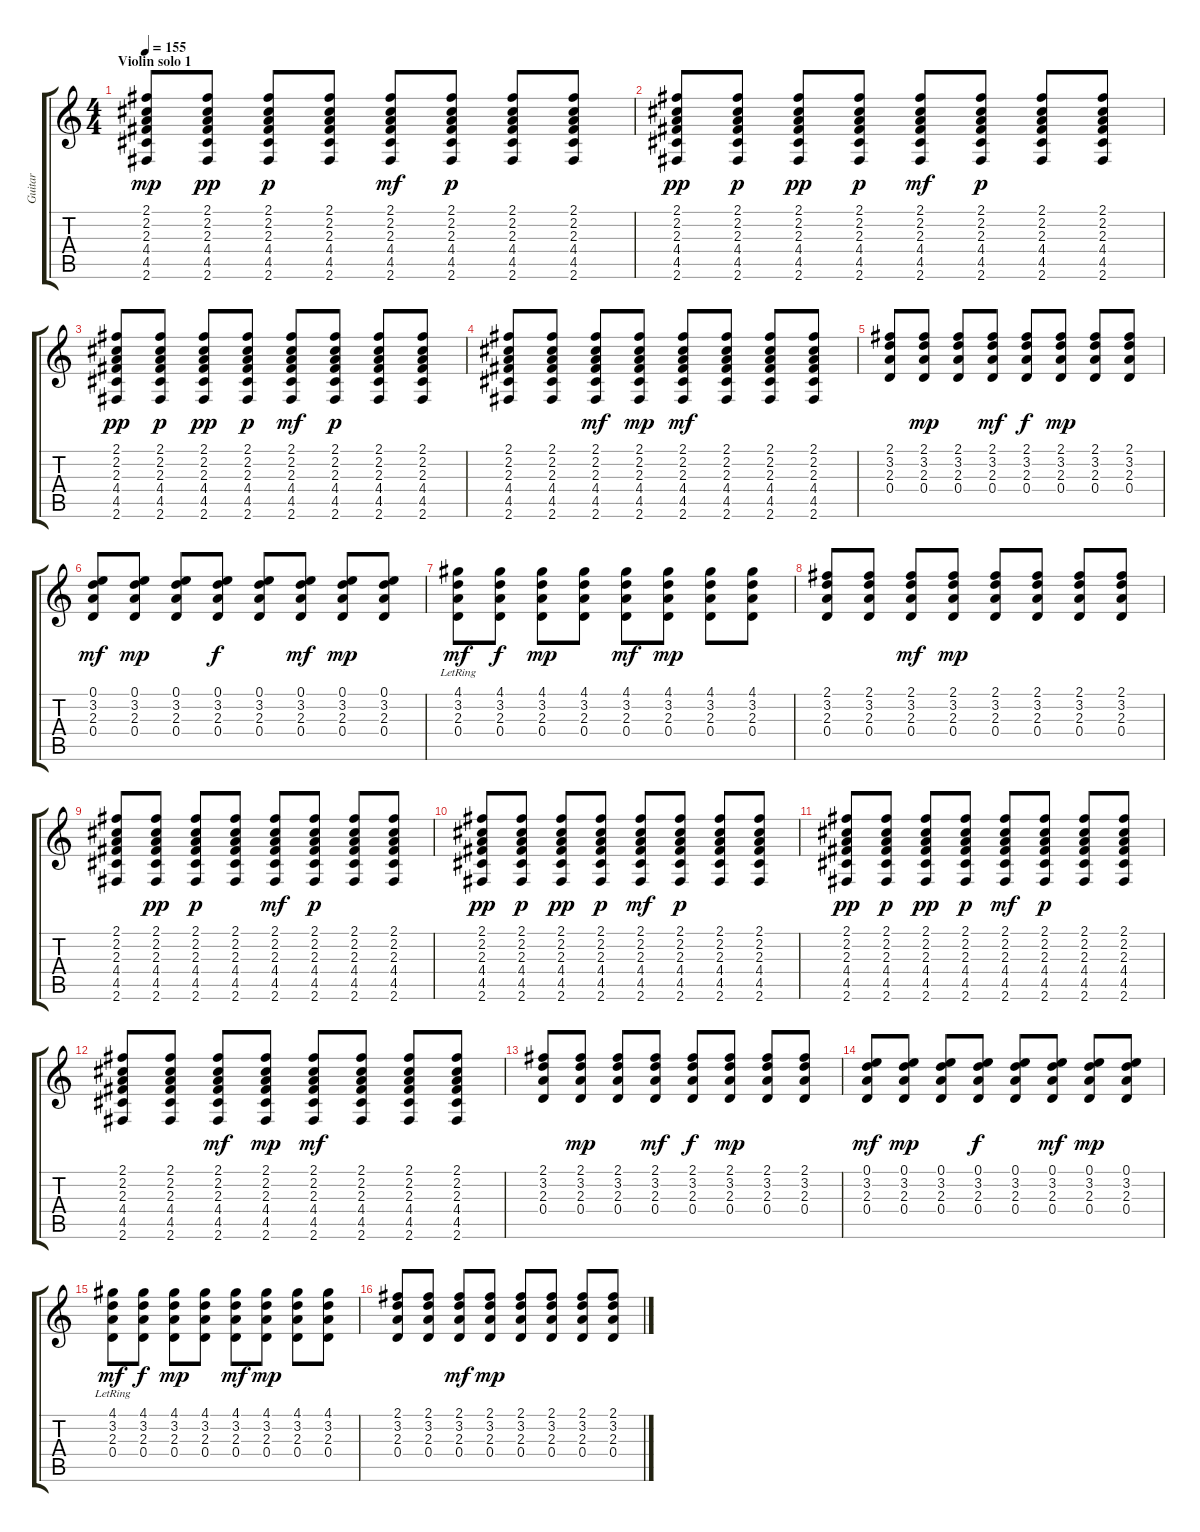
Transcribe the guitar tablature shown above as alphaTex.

\track ("Guitar" "Guitar") {instrument acousticguitarsteel}
\staff {score tabs}
\tuning (E4 B3 G3 D3 A2 E2) {hide}
\ts (4 4)
\section ("" "Violin solo 1")
\tempo 155
\clef g2
\ks c
(2.1 2.2 2.3 4.4 4.5 2.6).8{dy mp} (2.1 2.2 2.3 4.4 4.5 2.6).8{dy pp} (2.1 2.2 2.3 4.4 4.5 2.6).8{dy p} (2.1 2.2 2.3 4.4 4.5 2.6).8 (2.1 2.2 2.3 4.4 4.5 2.6).8{dy mf} (2.1 2.2 2.3 4.4 4.5 2.6).8{dy p} (2.1 2.2 2.3 4.4 4.5 2.6).8 (2.1 2.2 2.3 4.4 4.5 2.6).8 |
(2.1 2.2 2.3 4.4 4.5 2.6).8{dy pp} (2.1 2.2 2.3 4.4 4.5 2.6).8{dy p} (2.1 2.2 2.3 4.4 4.5 2.6).8{dy pp} (2.1 2.2 2.3 4.4 4.5 2.6).8{dy p} (2.1 2.2 2.3 4.4 4.5 2.6).8{dy mf} (2.1 2.2 2.3 4.4 4.5 2.6).8{dy p} (2.1 2.2 2.3 4.4 4.5 2.6).8 (2.1 2.2 2.3 4.4 4.5 2.6).8 |
(2.1 2.2 2.3 4.4 4.5 2.6).8{dy pp} (2.1 2.2 2.3 4.4 4.5 2.6).8{dy p} (2.1 2.2 2.3 4.4 4.5 2.6).8{dy pp} (2.1 2.2 2.3 4.4 4.5 2.6).8{dy p} (2.1 2.2 2.3 4.4 4.5 2.6).8{dy mf} (2.1 2.2 2.3 4.4 4.5 2.6).8{dy p} (2.1 2.2 2.3 4.4 4.5 2.6).8 (2.1 2.2 2.3 4.4 4.5 2.6).8 |
(2.1 2.2 2.3 4.4 4.5 2.6).8 (2.1 2.2 2.3 4.4 4.5 2.6).8 (2.1 2.2 2.3 4.4 4.5 2.6).8{dy mf} (2.1 2.2 2.3 4.4 4.5 2.6).8{dy mp} (2.1 2.2 2.3 4.4 4.5 2.6).8{dy mf} (2.1 2.2 2.3 4.4 4.5 2.6).8 (2.1 2.2 2.3 4.4 4.5 2.6).8 (2.1 2.2 2.3 4.4 4.5 2.6).8 |
(2.1 3.2 2.3 0.4).8 (2.1 3.2 2.3 0.4).8{dy mp} (2.1 3.2 2.3 0.4).8 (2.1 3.2 2.3 0.4).8{dy mf} (2.1 3.2 2.3 0.4).8{dy f} (2.1 3.2 2.3 0.4).8{dy mp} (2.1 3.2 2.3 0.4).8 (2.1 3.2 2.3 0.4).8 |
(0.1 3.2 2.3 0.4).8{dy mf} (0.1 3.2 2.3 0.4).8{dy mp} (0.1 3.2 2.3 0.4).8 (0.1 3.2 2.3 0.4).8{dy f} (0.1 3.2 2.3 0.4).8 (0.1 3.2 2.3 0.4).8{dy mf} (0.1 3.2 2.3 0.4).8{dy mp} (0.1 3.2 2.3 0.4).8 |
(4.1 3.2{lr} 2.3 0.4).8{dy mf} (4.1 3.2 2.3 0.4).8{dy f} (4.1 3.2 2.3 0.4).8{dy mp} (4.1 3.2 2.3 0.4).8 (4.1 3.2 2.3 0.4).8{dy mf} (4.1 3.2 2.3 0.4).8{dy mp} (4.1 3.2 2.3 0.4).8 (4.1 3.2 2.3 0.4).8 |
(2.1 3.2 2.3 0.4).8 (2.1 3.2 2.3 0.4).8 (2.1 3.2 2.3 0.4).8{dy mf} (2.1 3.2 2.3 0.4).8{dy mp} (2.1 3.2 2.3 0.4).8 (2.1 3.2 2.3 0.4).8 (2.1 3.2 2.3 0.4).8 (2.1 3.2 2.3 0.4).8 |
(2.1 2.2 2.3 4.4 4.5 2.6).8 (2.1 2.2 2.3 4.4 4.5 2.6).8{dy pp} (2.1 2.2 2.3 4.4 4.5 2.6).8{dy p} (2.1 2.2 2.3 4.4 4.5 2.6).8 (2.1 2.2 2.3 4.4 4.5 2.6).8{dy mf} (2.1 2.2 2.3 4.4 4.5 2.6).8{dy p} (2.1 2.2 2.3 4.4 4.5 2.6).8 (2.1 2.2 2.3 4.4 4.5 2.6).8 |
(2.1 2.2 2.3 4.4 4.5 2.6).8{dy pp} (2.1 2.2 2.3 4.4 4.5 2.6).8{dy p} (2.1 2.2 2.3 4.4 4.5 2.6).8{dy pp} (2.1 2.2 2.3 4.4 4.5 2.6).8{dy p} (2.1 2.2 2.3 4.4 4.5 2.6).8{dy mf} (2.1 2.2 2.3 4.4 4.5 2.6).8{dy p} (2.1 2.2 2.3 4.4 4.5 2.6).8 (2.1 2.2 2.3 4.4 4.5 2.6).8 |
(2.1 2.2 2.3 4.4 4.5 2.6).8{dy pp} (2.1 2.2 2.3 4.4 4.5 2.6).8{dy p} (2.1 2.2 2.3 4.4 4.5 2.6).8{dy pp} (2.1 2.2 2.3 4.4 4.5 2.6).8{dy p} (2.1 2.2 2.3 4.4 4.5 2.6).8{dy mf} (2.1 2.2 2.3 4.4 4.5 2.6).8{dy p} (2.1 2.2 2.3 4.4 4.5 2.6).8 (2.1 2.2 2.3 4.4 4.5 2.6).8 |
(2.1 2.2 2.3 4.4 4.5 2.6).8 (2.1 2.2 2.3 4.4 4.5 2.6).8 (2.1 2.2 2.3 4.4 4.5 2.6).8{dy mf} (2.1 2.2 2.3 4.4 4.5 2.6).8{dy mp} (2.1 2.2 2.3 4.4 4.5 2.6).8{dy mf} (2.1 2.2 2.3 4.4 4.5 2.6).8 (2.1 2.2 2.3 4.4 4.5 2.6).8 (2.1 2.2 2.3 4.4 4.5 2.6).8 |
(2.1 3.2 2.3 0.4).8 (2.1 3.2 2.3 0.4).8{dy mp} (2.1 3.2 2.3 0.4).8 (2.1 3.2 2.3 0.4).8{dy mf} (2.1 3.2 2.3 0.4).8{dy f} (2.1 3.2 2.3 0.4).8{dy mp} (2.1 3.2 2.3 0.4).8 (2.1 3.2 2.3 0.4).8 |
(0.1 3.2 2.3 0.4).8{dy mf} (0.1 3.2 2.3 0.4).8{dy mp} (0.1 3.2 2.3 0.4).8 (0.1 3.2 2.3 0.4).8{dy f} (0.1 3.2 2.3 0.4).8 (0.1 3.2 2.3 0.4).8{dy mf} (0.1 3.2 2.3 0.4).8{dy mp} (0.1 3.2 2.3 0.4).8 |
(4.1 3.2{lr} 2.3 0.4).8{dy mf} (4.1 3.2 2.3 0.4).8{dy f} (4.1 3.2 2.3 0.4).8{dy mp} (4.1 3.2 2.3 0.4).8 (4.1 3.2 2.3 0.4).8{dy mf} (4.1 3.2 2.3 0.4).8{dy mp} (4.1 3.2 2.3 0.4).8 (4.1 3.2 2.3 0.4).8 |
(2.1 3.2 2.3 0.4).8 (2.1 3.2 2.3 0.4).8 (2.1 3.2 2.3 0.4).8{dy mf} (2.1 3.2 2.3 0.4).8{dy mp} (2.1 3.2 2.3 0.4).8 (2.1 3.2 2.3 0.4).8 (2.1 3.2 2.3 0.4).8 (2.1 3.2 2.3 0.4).8
